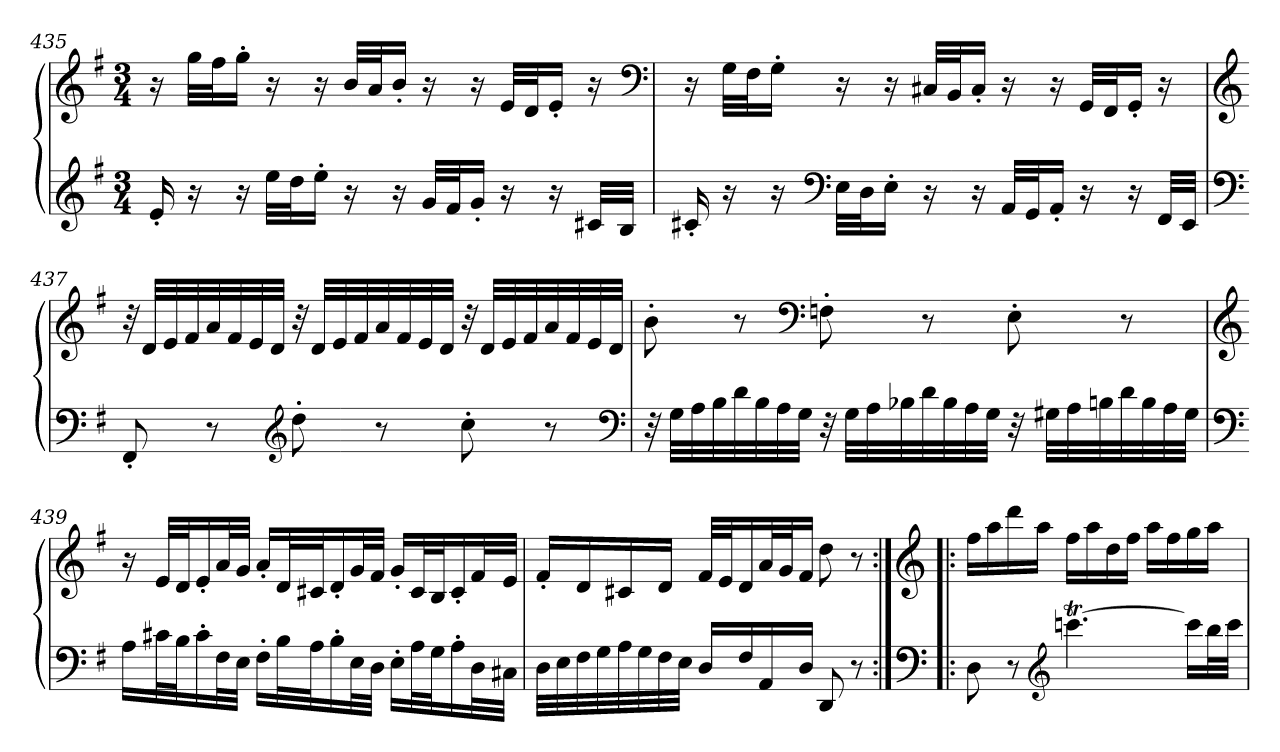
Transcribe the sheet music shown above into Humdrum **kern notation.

**kern	**kern
*part1	*part1
*staff2	*staff1
!!LO:PB:g=z
*clefG2	*clefG2
*k[f#]	*k[f#]
*G:	*G:
*M3/4	*M3/4
=435	=435
16e'/	16r
16r	32gg\LLL
.	32ff#\J
16r	16gg'\JJ
32ee\LLL	16r
32dd\J	.
16ee'\JJ	16r
16r	32b/LLL
.	32a/J
16r	16b'/JJ
32g/LLL	16r
32f#/J	.
16g'/JJ	16r
16r	32e/LLL
.	32d/J
16r	16e'/JJ
32c#X/LLL	16r
32B/JJJ	.
*	*clefF4
=436	=436
16c#X'/	16r
16r	32G\LLL
.	32F#\J
16r	16G'\JJ
*clefF4	*
32E\LLL	16r
32D\J	.
16E'\JJ	16r
16r	32C#X/LLL
.	32BB/J
16r	16C#'/JJ
32AA/LLL	16r
32GG/J	.
16AA'/JJ	16r
16r	32GG/LLL
.	32FF#/J
16r	16GG'/JJ
32FF#/LLL	16r
32EE/JJJ	.
!!LO:LB:g=z
=437	=437
*clefF4	*clefG2
8FF#'/	32r
.	32d/LLL
.	32e/
.	32f#/
8r	32a/
.	32f#/
.	32e/
.	32d/JJJ
*clefG2	*
8dd'\	32r
.	32d/LLL
.	32e/
.	32f#/
8r	32a/
.	32f#/
.	32e/
.	32d/JJJ
8cc'\	32r
.	32d/LLL
.	32e/
.	32f#/
8r	32a/
.	32f#/
.	32e/
.	32d/JJJ
*clefF4	*
=438	=438
32r	8b'\
32G\LLL	.
32A\	.
32B\	.
32d\	8r
32B\	.
32A\	.
32G\JJJ	.
*	*clefF4
32r	8Fn'\
32G\LLL	.
32A\	.
32B-X\	.
32d\	8r
32B-\	.
32A\	.
32G\JJJ	.
32r	8E'\
32G#X\LLL	.
32A\	.
32Bn\	.
32d\	8r
32B\	.
32A\	.
32G#\JJJ	.
!!LO:LB:g=z
=439	=439
*clefF4	*clefG2
16A\LL	16r
32c#X\L	32e/LLL
32B\J	32d/J
16c#'\	16e'/
32F#\L	32a/L
32E\JJJ	32g/JJJ
16F#'\LL	16a'/LL
32B\L	32d/L
32A\J	32c#X/J
16B'\	16d'/
32E\L	32g/L
32D\JJJ	32f#/JJJ
16E'\LL	16g'/LL
32A\L	32c#/L
32G\J	32B/J
16A'\	16c#'/
32D\L	32f#/L
32C#X\JJJ	32e/JJJ
=440	=440
32D\LLL	16f#'/LL
32E\	.
32F#\	16d/
32G\	.
32A\	16c#X/
32G\	.
32F#\	16d/JJ
32E\JJJ	.
16D/LL	32f#/LLL
.	32e/J
16F#/	16d/
16AA/	32a/L
.	32g/J
16D/JJ	16f#/JJ
8DD/	8dd\
8r	8r
!!LO:LB:g=z
=441:|!|:	=441:|!|:
*clefF4	*clefG2
8D\	16ff#\LL
.	16aa\
8r	16ddd\
.	16aa\JJ
*clefG2	*
[4.cccnT\	16ff#\LL
.	16aa\
.	16dd\
.	16ff#\JJ
.	16aa\LL
.	16ff#\
16ccc\LL]	16gg\
32bb\L	16aa\JJ
32ccc\JJJ	.
=	=
*-	*-
